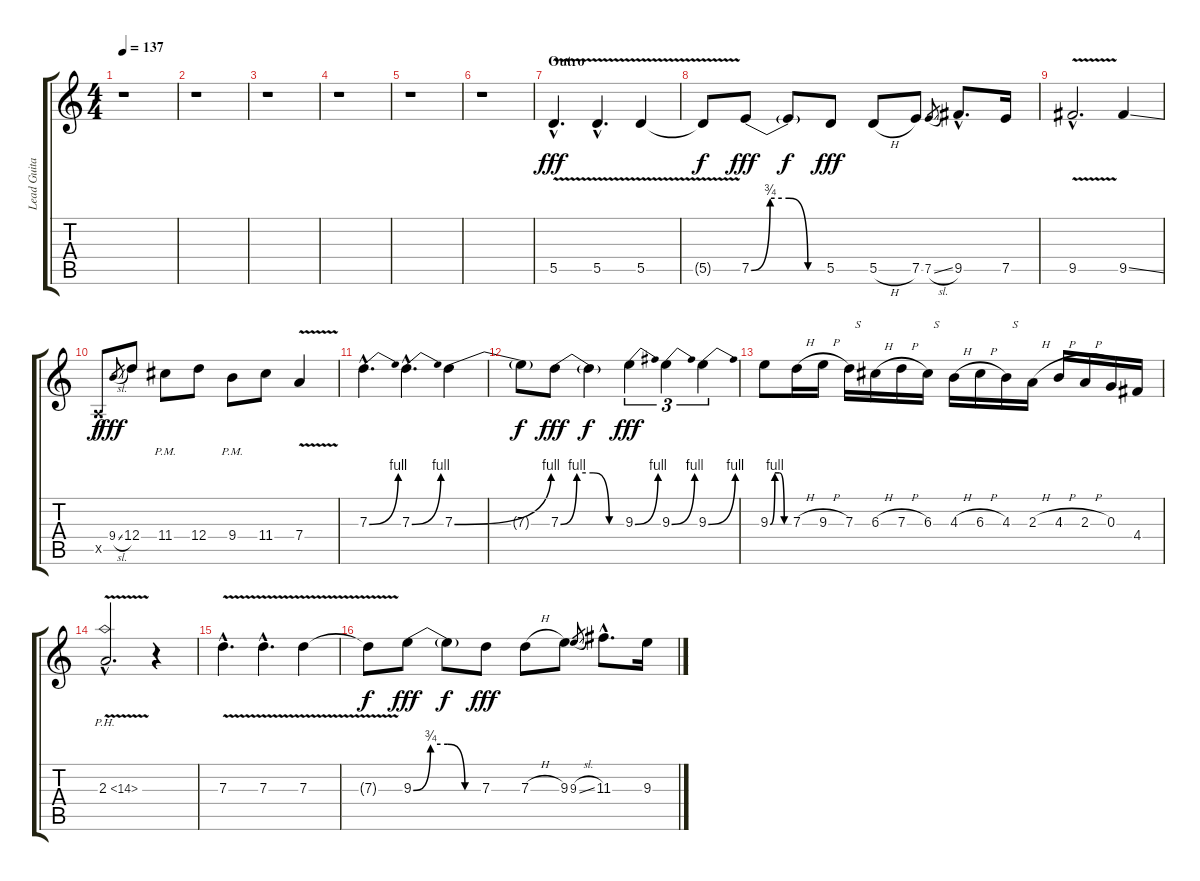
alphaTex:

\track ("Lead Guitar" "Lead Guita") {instrument overdrivenguitar}
\staff {score tabs}
\tuning (E4 B3 G3 D3 A2 D2) {hide}
\ts (4 4)
\tempo 137
\clef g2
\ks c
r.1{dy fff} |
r.1 |
r.1 |
r.1 |
r.1 |
r.1 |
\section ("" "Outro")
5.5{v hac}.4{d} 5.5{v hac}.4{d} 5.5{v}.4 |
5.5{t}.8{dy f} 7.5{be (custom 0 0 15 3 30 3 45 0 60 0)}.8{dy fff} 7.5{t}.8{dy f} 5.5.8{dy fff} 5.5{h}.8 7.5.8 7.5{sl}.8{gr} 9.5{hac}.8{d} 7.5.16 |
9.5{v hac}.2{d} 9.5{ss}.4 |
0.5{x}.8{dy f} 9.4{sl}.8{gr dy fff} 12.4.8 11.4{pm}.8 12.4.8 9.4{pm}.8 11.4.8 7.4{v}.4 |
7.3{be (bend 0 0 60 4) hac}.4{d} 7.3{be (bend 0 0 60 4) hac}.4{d} 7.3{be (bend 0 0 60 4)}.4 |
7.3{t}.8{dy f} 7.3{be (custom 0 0 15 4 30 4 45 0 60 0)}.8{dy fff} 7.3{t}.4{dy f} 9.3{be (bend 0 0 60 4)}.4{tu (3 2) dy fff} 9.3{be (bend 0 0 60 4)}.4{tu (3 2)} 9.3{be (bend 0 0 60 4)}.4{tu (3 2)} |
9.3{be (custom 0 0 15 4 30 4 45 0 60 0)}.8 7.3{h}.16 9.3{h}.16 7.3.16{txt "  S"} 6.3{h}.16 7.3{h}.16 6.3.16{txt "  S"} 4.3{h}.16 6.3{h}.16 4.3.16{txt "  S"} 2.3{h}.16 4.3{h}.16 2.3{h}.16 0.3.16 4.4.16 |
2.3{ph 12 v hac}.2{d} r.4 |
7.3{v hac}.4{d} 7.3{v hac}.4{d} 7.3{v}.4 |
7.3{t}.8{dy f} 9.3{be (custom 0 0 15 3 30 3 45 0 60 0)}.8{dy fff} 9.3{t}.8{dy f} 7.3.8{dy fff} 7.3{h}.8 9.3.8 9.3{sl}.8{gr} 11.3{hac}.8{d} 9.3.16
